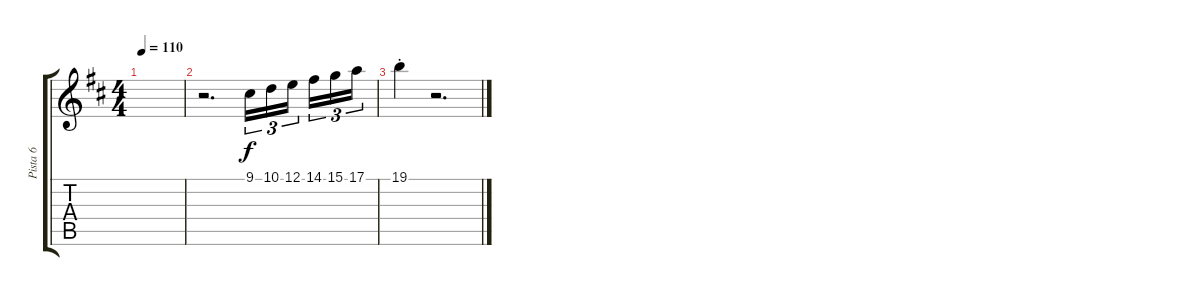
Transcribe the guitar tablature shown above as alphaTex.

\track ("Pista 6" "Pista 6") {instrument stringensemble1}
\staff {score tabs}
\tuning (E4 B3 G3 D3 A2 E2) {hide}
\ts (4 4)
\tempo 110
\clef g2
\ks bminor
|
r.2{d} 9.1.16{tu (3 2)} 10.1.16{tu (3 2)} 12.1.16{tu (3 2) beam splitsecondary} 14.1.16{tu (3 2)} 15.1.16{tu (3 2)} 17.1.16{tu (3 2)} |
19.1{st}.4 r.2{d}
